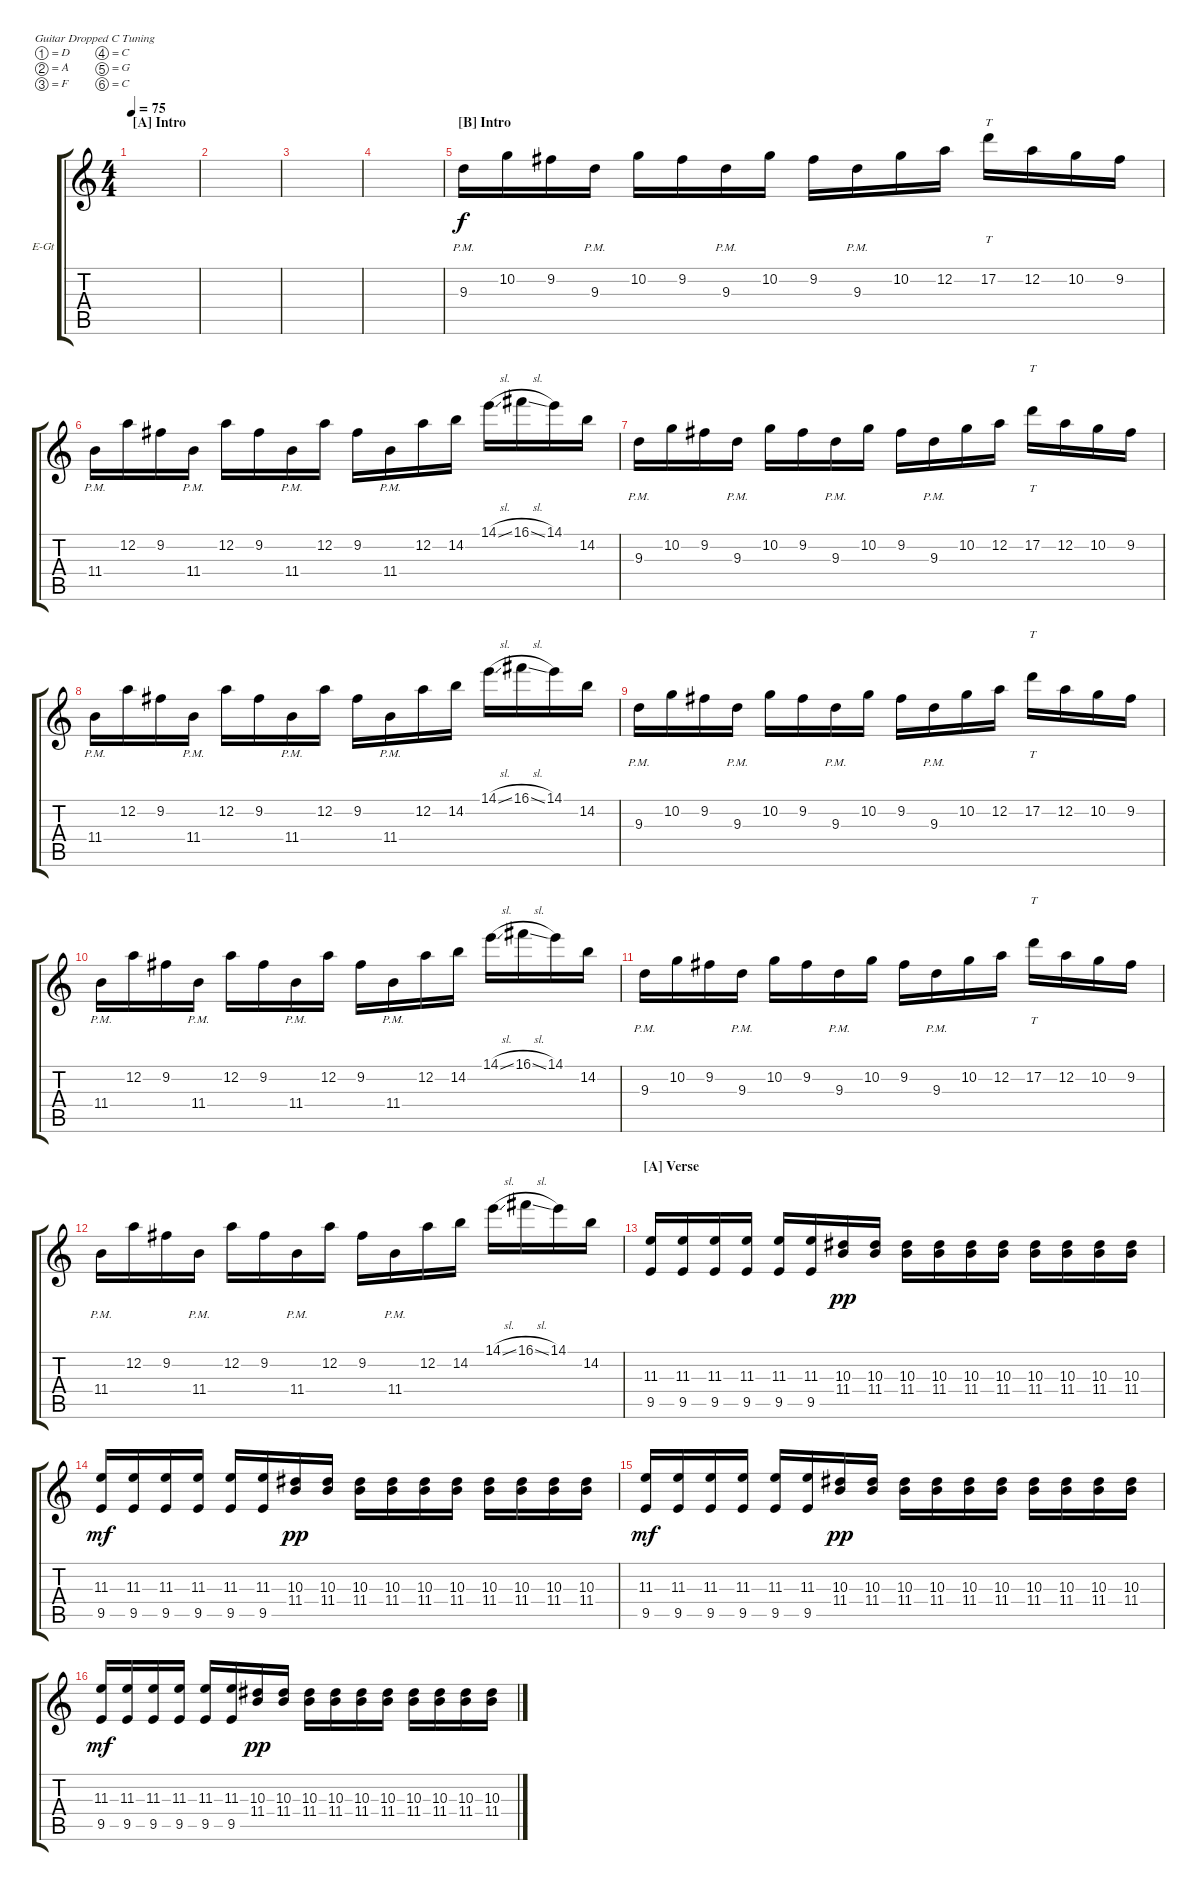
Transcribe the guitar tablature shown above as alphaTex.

\bracketExtendMode groupsimilarinstruments
\firstSystemTrackNameOrientation horizontal
\otherSystemsTrackNameOrientation horizontal
\track ("Lead Guitar" "E-Gt") {instrument distortionguitar}
\staff {score tabs}
\tuning (D4 A3 F3 C3 G2 C2)
\ts (4 4)
\section ("A" "Intro")
\tempo 75
\clef g2
\ks c
|
|
|
|
\section ("B" "Intro")
9.3{pm}.16 10.2.16 9.2.16 9.3{pm}.16 10.2.16 9.2.16 9.3{pm}.16 10.2.16 9.2.16 9.3{pm}.16 10.2.16 12.2.16 17.2.16{tt} 12.2.16 10.2.16 9.2.16 |
11.4{pm}.16 12.2.16 9.2.16 11.4{pm}.16 12.2.16 9.2.16 11.4{pm}.16 12.2.16 9.2.16 11.4{pm}.16 12.2.16 14.2.16 14.1{sl}.16 16.1{sl}.16 14.1.16 14.2.16 |
9.3{pm}.16 10.2.16 9.2.16 9.3{pm}.16 10.2.16 9.2.16 9.3{pm}.16 10.2.16 9.2.16 9.3{pm}.16 10.2.16 12.2.16 17.2.16{tt} 12.2.16 10.2.16 9.2.16 |
11.4{pm}.16 12.2.16 9.2.16 11.4{pm}.16 12.2.16 9.2.16 11.4{pm}.16 12.2.16 9.2.16 11.4{pm}.16 12.2.16 14.2.16 14.1{sl}.16 16.1{sl}.16 14.1.16 14.2.16 |
9.3{pm}.16 10.2.16 9.2.16 9.3{pm}.16 10.2.16 9.2.16 9.3{pm}.16 10.2.16 9.2.16 9.3{pm}.16 10.2.16 12.2.16 17.2.16{tt} 12.2.16 10.2.16 9.2.16 |
11.4{pm}.16 12.2.16 9.2.16 11.4{pm}.16 12.2.16 9.2.16 11.4{pm}.16 12.2.16 9.2.16 11.4{pm}.16 12.2.16 14.2.16 14.1{sl}.16 16.1{sl}.16 14.1.16 14.2.16 |
9.3{pm}.16 10.2.16 9.2.16 9.3{pm}.16 10.2.16 9.2.16 9.3{pm}.16 10.2.16 9.2.16 9.3{pm}.16 10.2.16 12.2.16 17.2.16{tt} 12.2.16 10.2.16 9.2.16 |
11.4{pm}.16 12.2.16 9.2.16 11.4{pm}.16 12.2.16 9.2.16 11.4{pm}.16 12.2.16 9.2.16 11.4{pm}.16 12.2.16 14.2.16 14.1{sl}.16 16.1{sl}.16 14.1.16 14.2.16 |
\section ("A" "Verse")
(9.5 11.3).16 (9.5 11.3).16 (9.5 11.3).16 (9.5 11.3).16 (9.5 11.3).16 (9.5 11.3).16 (11.4 10.3).16{dy pp} (11.4 10.3).16 (11.4 10.3).16 (11.4 10.3).16 (11.4 10.3).16 (11.4 10.3).16 (11.4 10.3).16 (11.4 10.3).16 (11.4 10.3).16 (11.4 10.3).16 |
(9.5 11.3).16{dy mf} (9.5 11.3).16 (9.5 11.3).16 (9.5 11.3).16 (9.5 11.3).16 (9.5 11.3).16 (11.4 10.3).16{dy pp} (11.4 10.3).16 (11.4 10.3).16 (11.4 10.3).16 (11.4 10.3).16 (11.4 10.3).16 (11.4 10.3).16 (11.4 10.3).16 (11.4 10.3).16 (11.4 10.3).16 |
(9.5 11.3).16{dy mf} (9.5 11.3).16 (9.5 11.3).16 (9.5 11.3).16 (9.5 11.3).16 (9.5 11.3).16 (11.4 10.3).16{dy pp} (11.4 10.3).16 (11.4 10.3).16 (11.4 10.3).16 (11.4 10.3).16 (11.4 10.3).16 (11.4 10.3).16 (11.4 10.3).16 (11.4 10.3).16 (11.4 10.3).16 |
(9.5 11.3).16{dy mf} (9.5 11.3).16 (9.5 11.3).16 (9.5 11.3).16 (9.5 11.3).16 (9.5 11.3).16 (11.4 10.3).16{dy pp} (11.4 10.3).16 (11.4 10.3).16 (11.4 10.3).16 (11.4 10.3).16 (11.4 10.3).16 (11.4 10.3).16 (11.4 10.3).16 (11.4 10.3).16 (11.4 10.3).16
